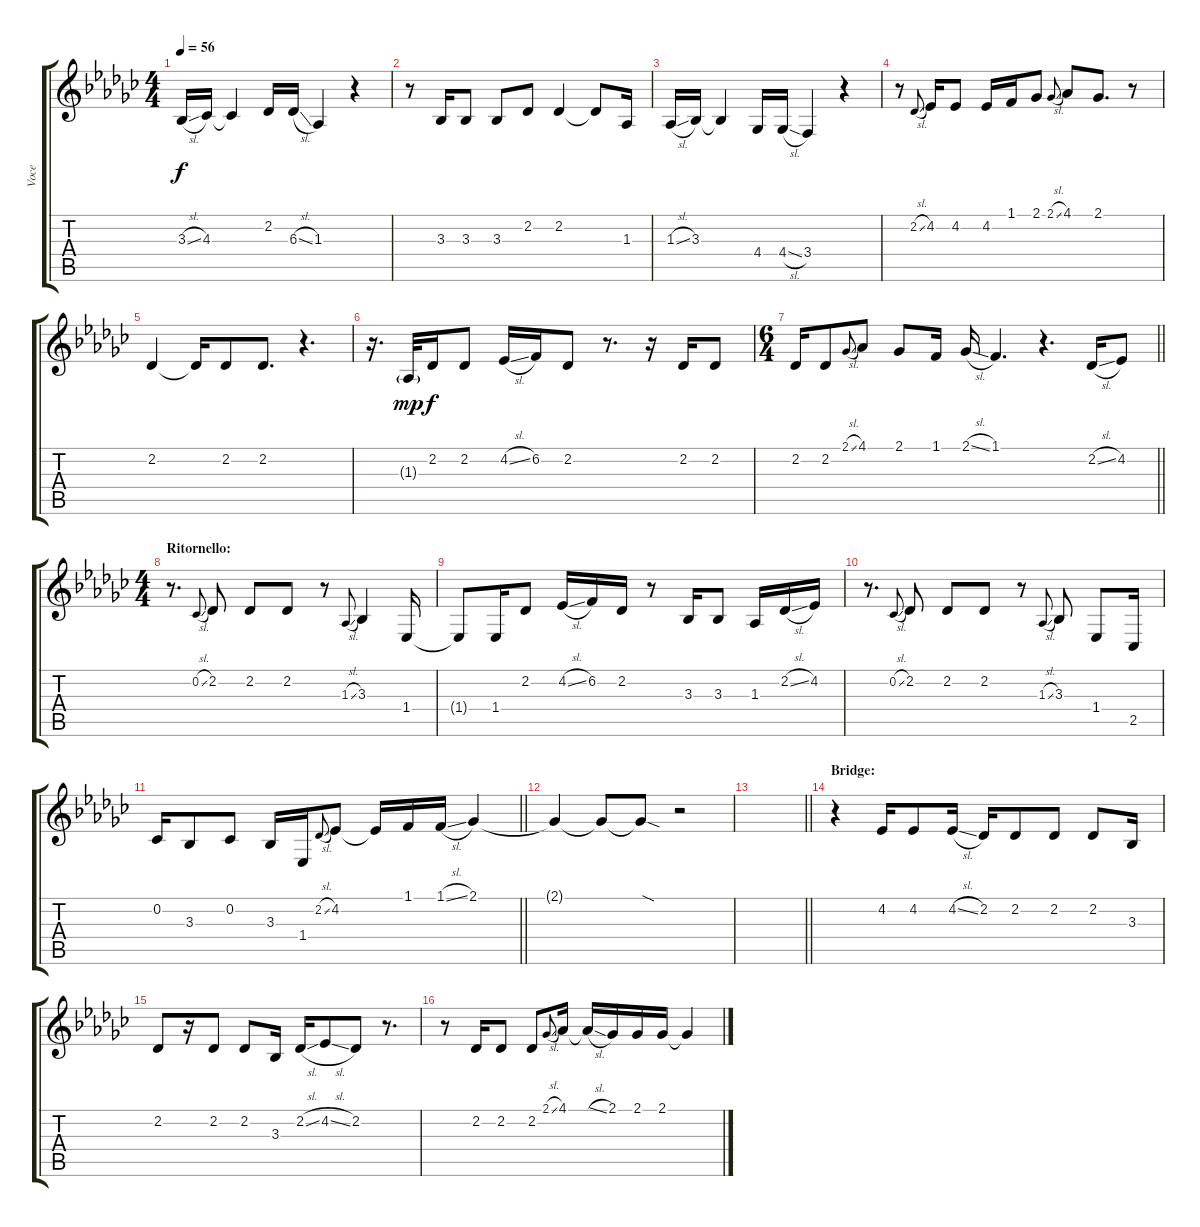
\track ("Voce" "Voce") {instrument clarinet}
\staff {score tabs}
\tuning (E4 B3 G3 D3 A2 E2) {hide}
\ts (4 4)
\tempo 56
\clef g2
\ks ebminor
3.3{sl}.16{dy f} 4.3.16 4.3{t}.4 2.2.16 6.3{sl}.16 1.3.4 r.4 |
r.8 3.3.16 3.3.8 3.3.8 2.2.8 2.2.4 2.2{t}.8 1.3.16 |
1.3{sl}.16 3.3.16 3.3{t}.4 4.4.16 4.4{sl}.16 3.4.4 r.4 |
r.8 2.2{sl}.8{gr onbeat} 4.2.16 4.2.8 4.2.16 1.1.16 2.1.8 2.1{sl}.8{gr onbeat} 4.1.8 2.1.8{d} r.8 |
2.2.4 2.2{t}.16 2.2.8 2.2.8{d} r.4{d} |
r.16{d} 1.3{g}.32{dy mp} 2.2.16{dy f} 2.2.8 4.2{sl}.16 6.2.16 2.2.8 r.8{d} r.16 2.2.16 2.2.8 |
\ts (6 4)
\barLineRight lightlight
2.2.16 2.2.8 2.1{sl}.8{gr onbeat} 4.1.8 2.1.8 1.1.16 2.1{sl}.16 1.1.4{d} r.4{d} 2.2{sl}.16 4.2.8 |
\ts (4 4)
\section ("" "Ritornello:")
r.8{d} 0.2{sl}.8{gr onbeat} 2.2.8 2.2.8 2.2.8 r.8 1.3{sl}.8{gr onbeat} 3.3.4 1.4.16 |
1.4{t}.8 1.4.16 2.2.8 4.2{sl}.16 6.2.16 2.2.16 r.8 3.3.16 3.3.8 1.3.16 2.2{sl}.16 4.2.16 |
r.8{d} 0.2{sl}.8{gr onbeat} 2.2.8 2.2.8 2.2.8 r.8 1.3{sl}.8{gr onbeat} 3.3.8 1.4.8 2.5.16 |
\barLineRight lightlight
0.2.16 3.3.8 0.2.8 3.3.16 1.4.16 2.2{sl}.8{gr onbeat} 4.2.8 4.2{t}.16 1.1.16 1.1{sl}.16 2.1.4 |
\section ("" "")
2.1{t}.4 2.1{t}.8 2.1{sod t}.8 r.2 |
\barLineRight lightlight
|
\section ("" "Bridge:")
r.4 4.2.16 4.2.8 4.2{sl}.16 2.2.16 2.2.8 2.2.8 2.2.8 3.3.16 |
2.2.8 r.16 2.2.8 2.2.8 3.3.16 2.2{sl}.16 4.2{sl}.8 2.2.8 r.8{d} |
r.8 2.2.16 2.2.8 2.2.8 2.1{sl}.8{gr onbeat} 4.1.16 4.1{sl t}.16 2.1.16 2.1.16 2.1.16 2.1{t}.4
